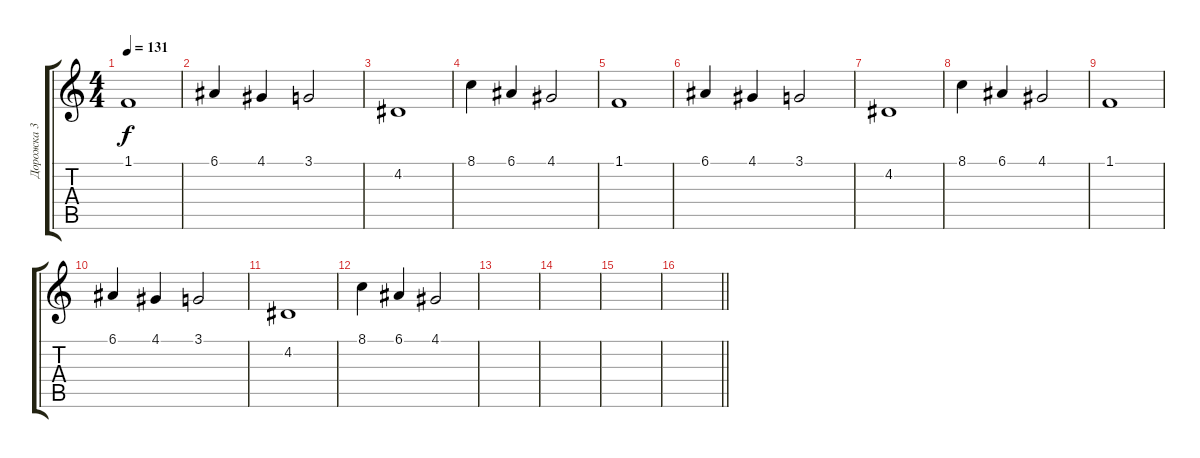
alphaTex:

\track ("Дорожка 3" "Дорожка 3") {instrument electricpiano2}
\staff {score tabs}
\tuning (E4 B3 G3 D3 A2 E2) {hide}
\ts (4 4)
\tempo 131
\clef g2
\ks c
1.1.1{dy f} |
6.1.4 4.1.4 3.1.2 |
4.2.1 |
8.1.4 6.1.4 4.1.2 |
1.1.1 |
6.1.4 4.1.4 3.1.2 |
4.2.1 |
8.1.4 6.1.4 4.1.2 |
1.1.1 |
6.1.4 4.1.4 3.1.2 |
4.2.1 |
8.1.4 6.1.4 4.1.2 |
|
|
|
\barLineRight lightlight
